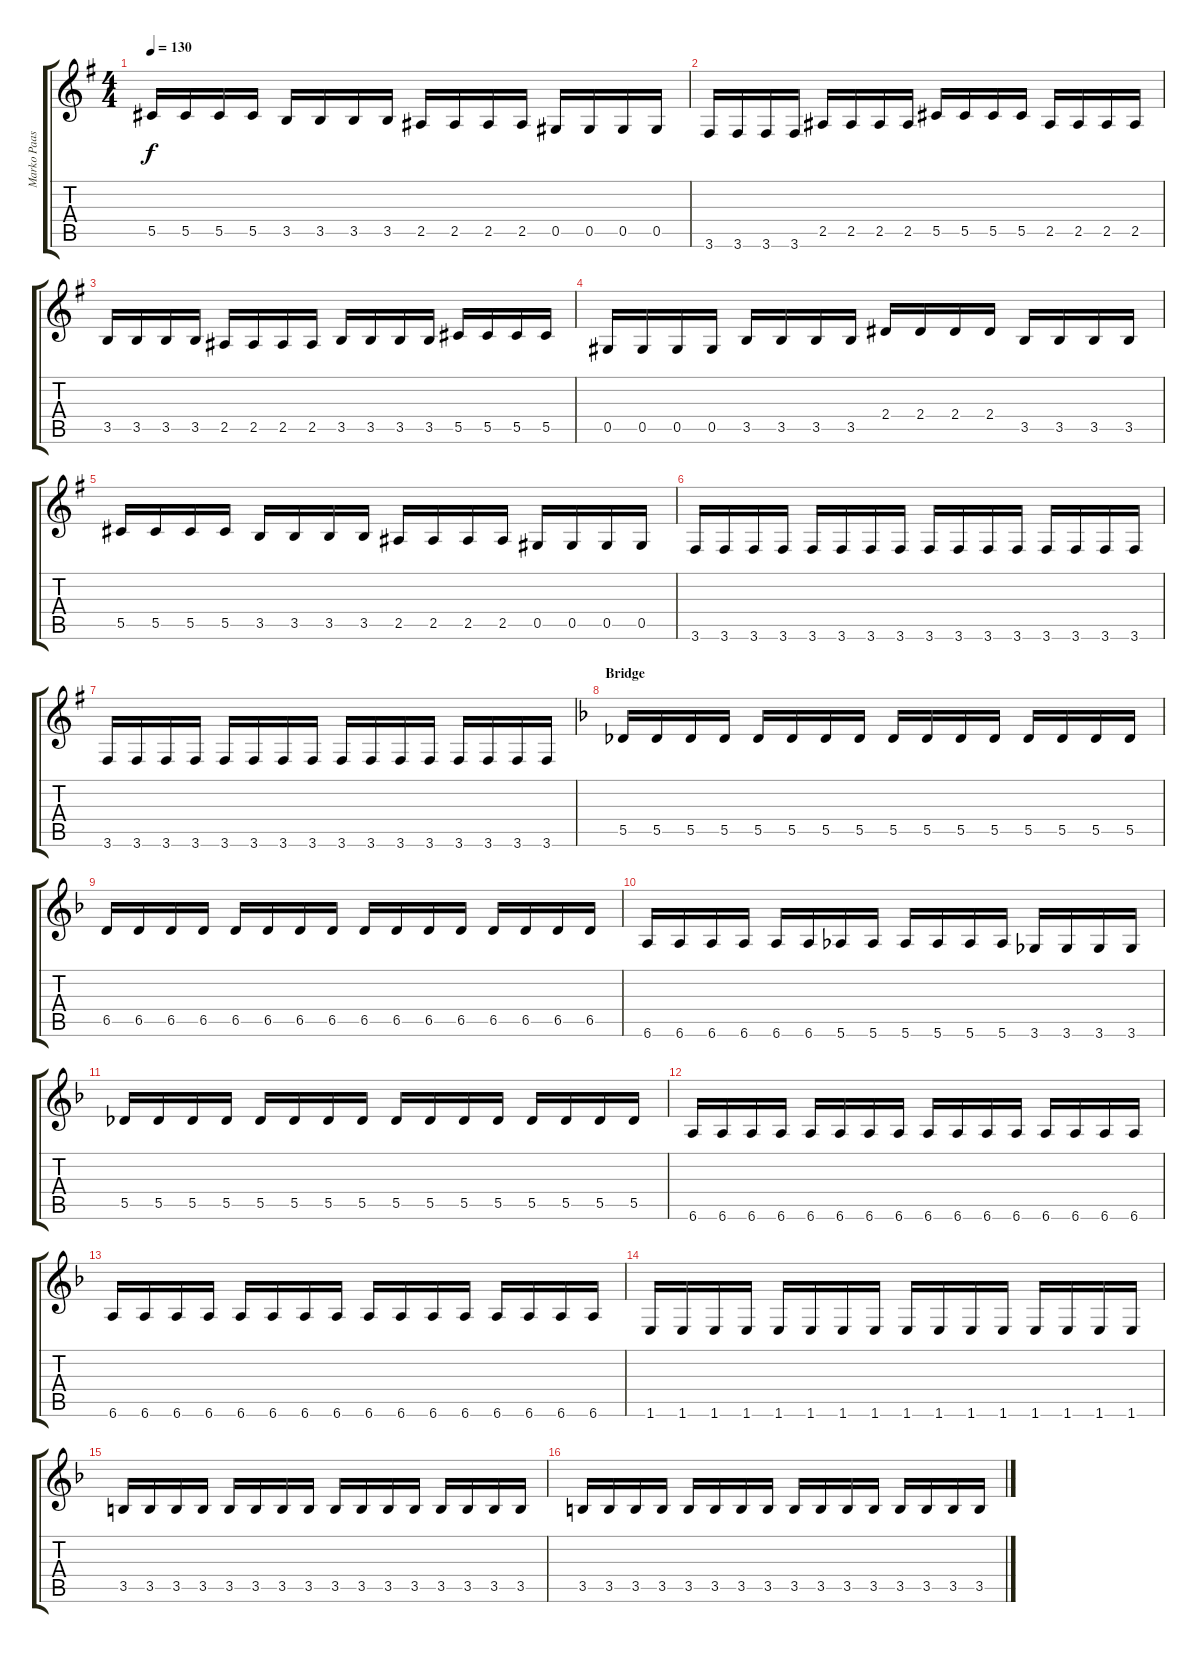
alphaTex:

\track ("Marko Paasikoski" "Marko Paas") {instrument electricbasspick}
\staff {score tabs}
\tuning (Eb4 Bb3 Gb3 Db3 Ab2 Eb2) {hide}
\ts (4 4)
\tempo 130
\clef g2
\ks eminor
5.5.16{dy f} 5.5.16 5.5.16 5.5.16 3.5.16 3.5.16 3.5.16 3.5.16 2.5.16 2.5.16 2.5.16 2.5.16 0.5.16 0.5.16 0.5.16 0.5.16 |
3.6.16 3.6.16 3.6.16 3.6.16 2.5.16 2.5.16 2.5.16 2.5.16 5.5.16 5.5.16 5.5.16 5.5.16 2.5.16 2.5.16 2.5.16 2.5.16 |
3.5.16 3.5.16 3.5.16 3.5.16 2.5.16 2.5.16 2.5.16 2.5.16 3.5.16 3.5.16 3.5.16 3.5.16 5.5.16 5.5.16 5.5.16 5.5.16 |
0.5.16 0.5.16 0.5.16 0.5.16 3.5.16 3.5.16 3.5.16 3.5.16 2.4.16 2.4.16 2.4.16 2.4.16 3.5.16 3.5.16 3.5.16 3.5.16 |
5.5.16 5.5.16 5.5.16 5.5.16 3.5.16 3.5.16 3.5.16 3.5.16 2.5.16 2.5.16 2.5.16 2.5.16 0.5.16 0.5.16 0.5.16 0.5.16 |
3.6.16 3.6.16 3.6.16 3.6.16 3.6.16 3.6.16 3.6.16 3.6.16 3.6.16 3.6.16 3.6.16 3.6.16 3.6.16 3.6.16 3.6.16 3.6.16 |
3.6.16 3.6.16 3.6.16 3.6.16 3.6.16 3.6.16 3.6.16 3.6.16 3.6.16 3.6.16 3.6.16 3.6.16 3.6.16 3.6.16 3.6.16 3.6.16 |
\section ("" "Bridge")
\ks dminor
5.5.16 5.5.16 5.5.16 5.5.16 5.5.16 5.5.16 5.5.16 5.5.16 5.5.16 5.5.16 5.5.16 5.5.16 5.5.16 5.5.16 5.5.16 5.5.16 |
6.5.16 6.5.16 6.5.16 6.5.16 6.5.16 6.5.16 6.5.16 6.5.16 6.5.16 6.5.16 6.5.16 6.5.16 6.5.16 6.5.16 6.5.16 6.5.16 |
6.6.16 6.6.16 6.6.16 6.6.16 6.6.16 6.6.16 5.6.16 5.6.16 5.6.16 5.6.16 5.6.16 5.6.16 3.6.16 3.6.16 3.6.16 3.6.16 |
5.5.16 5.5.16 5.5.16 5.5.16 5.5.16 5.5.16 5.5.16 5.5.16 5.5.16 5.5.16 5.5.16 5.5.16 5.5.16 5.5.16 5.5.16 5.5.16 |
6.6.16 6.6.16 6.6.16 6.6.16 6.6.16 6.6.16 6.6.16 6.6.16 6.6.16 6.6.16 6.6.16 6.6.16 6.6.16 6.6.16 6.6.16 6.6.16 |
6.6.16 6.6.16 6.6.16 6.6.16 6.6.16 6.6.16 6.6.16 6.6.16 6.6.16 6.6.16 6.6.16 6.6.16 6.6.16 6.6.16 6.6.16 6.6.16 |
1.6.16 1.6.16 1.6.16 1.6.16 1.6.16 1.6.16 1.6.16 1.6.16 1.6.16 1.6.16 1.6.16 1.6.16 1.6.16 1.6.16 1.6.16 1.6.16 |
3.5.16 3.5.16 3.5.16 3.5.16 3.5.16 3.5.16 3.5.16 3.5.16 3.5.16 3.5.16 3.5.16 3.5.16 3.5.16 3.5.16 3.5.16 3.5.16 |
3.5.16 3.5.16 3.5.16 3.5.16 3.5.16 3.5.16 3.5.16 3.5.16 3.5.16 3.5.16 3.5.16 3.5.16 3.5.16 3.5.16 3.5.16 3.5.16
